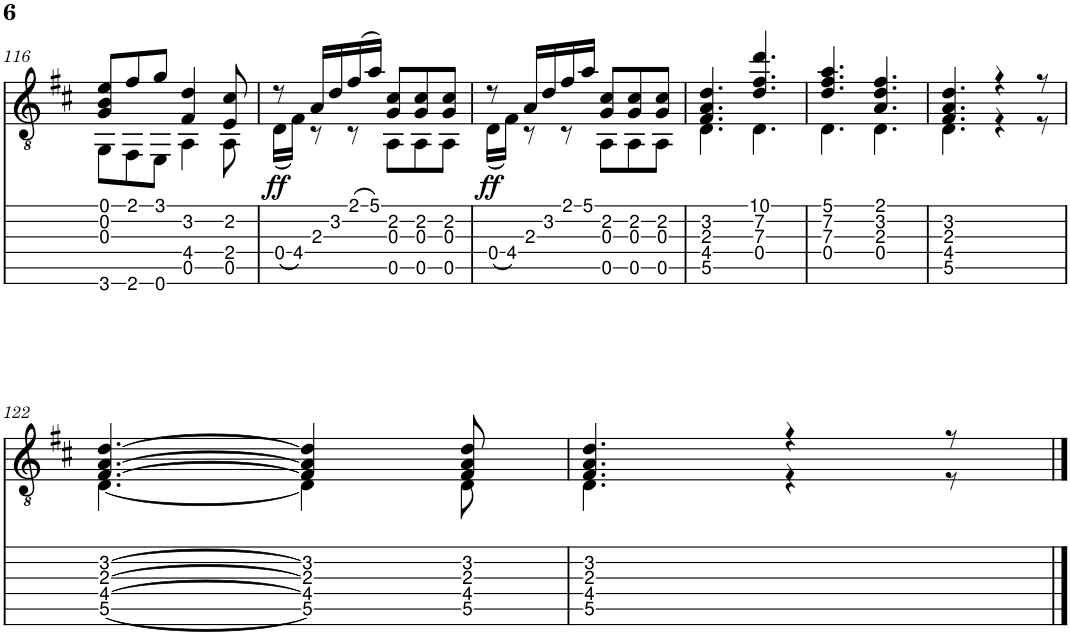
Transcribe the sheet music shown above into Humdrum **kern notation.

**kern	**kern	**dynam
*part1	*part1	*part1
*staff2	*staff1	*staff1/2
*I"Classical Guitar	*	*
*I'Guit.	*	*
!!LO:PB:g=z
*	*clefGv2	*
*k[f#c#]	*k[f#c#]	*
*D:	*D:	*
*M6/8	*M6/8	*
=116	=116	=116
*^	*^	*
8G\ 8B\ 8e\L	8GGL	8G/ 8B/ 8e/L	8GG\L	.
8f#	8FF#	8f#/	8FF#\	.
8gJ	8EEJ	8g/J	8EE\J	.
4F# 4d	4AA	4F#/ 4d/	4AA\	.
8E 8c#	8AA	8E/ 8c#/	8AA\	.
=117	=117	=117	=117	=117
!	!	!	!	!LO:DY:b
8r	16DLL	8r	(<16D\LL	ff
.	16F#JJ	.	16F#\JJ)	.
16ALL	8r	16A/LL	8r	.
16d	.	16d/	.	.
16f#	8r	(>16f#/	8r	.
16aJJ	.	16a/JJ)	.	.
8G\ 8c#\L	8AAL	8G/ 8c#/L	8AA\L	.
8G\ 8c#\	8AA	8G/ 8c#/	8AA\	.
8G\ 8c#\J	8AAJ	8G/ 8c#/J	8AA\J	.
=118	=118	=118	=118	=118
!	!	!	!	!LO:DY:b
8r	16DLL	8r	(<16D\LL	ff
.	16F#JJ	.	16F#\JJ)	.
16ALL	8r	16A/LL	8r	.
16d	.	16d/	.	.
16f#	8r	16f#/	8r	.
16aJJ	.	16a/JJ	.	.
8G\ 8c#\L	8AAL	8G/ 8c#/L	8AA\L	.
8G\ 8c#\	8AA	8G/ 8c#/	8AA\	.
8G\ 8c#\J	8AAJ	8G/ 8c#/J	8AA\J	.
=119	=119	=119	=119	=119
4.F# 4.A 4.d	4.D	4.F#/ 4.A/ 4.d/	4.D\	.
4.d 4.f# 4.dd	4.D	4.d/ 4.f#/ 4.dd/	4.D\	.
=120	=120	=120	=120	=120
4.d 4.f# 4.a	4.D	4.d/ 4.f#/ 4.a/	4.D\	.
4.A 4.d 4.f#	4.D	4.A/ 4.d/ 4.f#/	4.D\	.
=121	=121	=121	=121	=121
4.F# 4.A 4.d	4.D	4.F#/ 4.A/ 4.d/	4.D\	.
4r	4r	4r	4r	.
8r	8r	8r	8r	.
!!LO:LB:g=z	!!
=122	=122	=122	=122	=122
[4.F# [4.A [4.d	[<4.D	[4.F#/ [4.A/ [4.d/	[<4.D\	.
4F#] 4A] 4d]	4D]	4F#/] 4A/] 4d/]	4D\]	.
8F# 8A 8d	8D	8F#/ 8A/ 8d/	8D\	.
=123	=123	=123	=123	=123
4.F# 4.A 4.d	4.D	4.F#/ 4.A/ 4.d/	4.D\	.
4r	4r	4r	4r	.
8r	8r	8r	8r	.
*v	*v	*	*	*
*	*v	*v	*
==	==	==
*-	*-	*-
